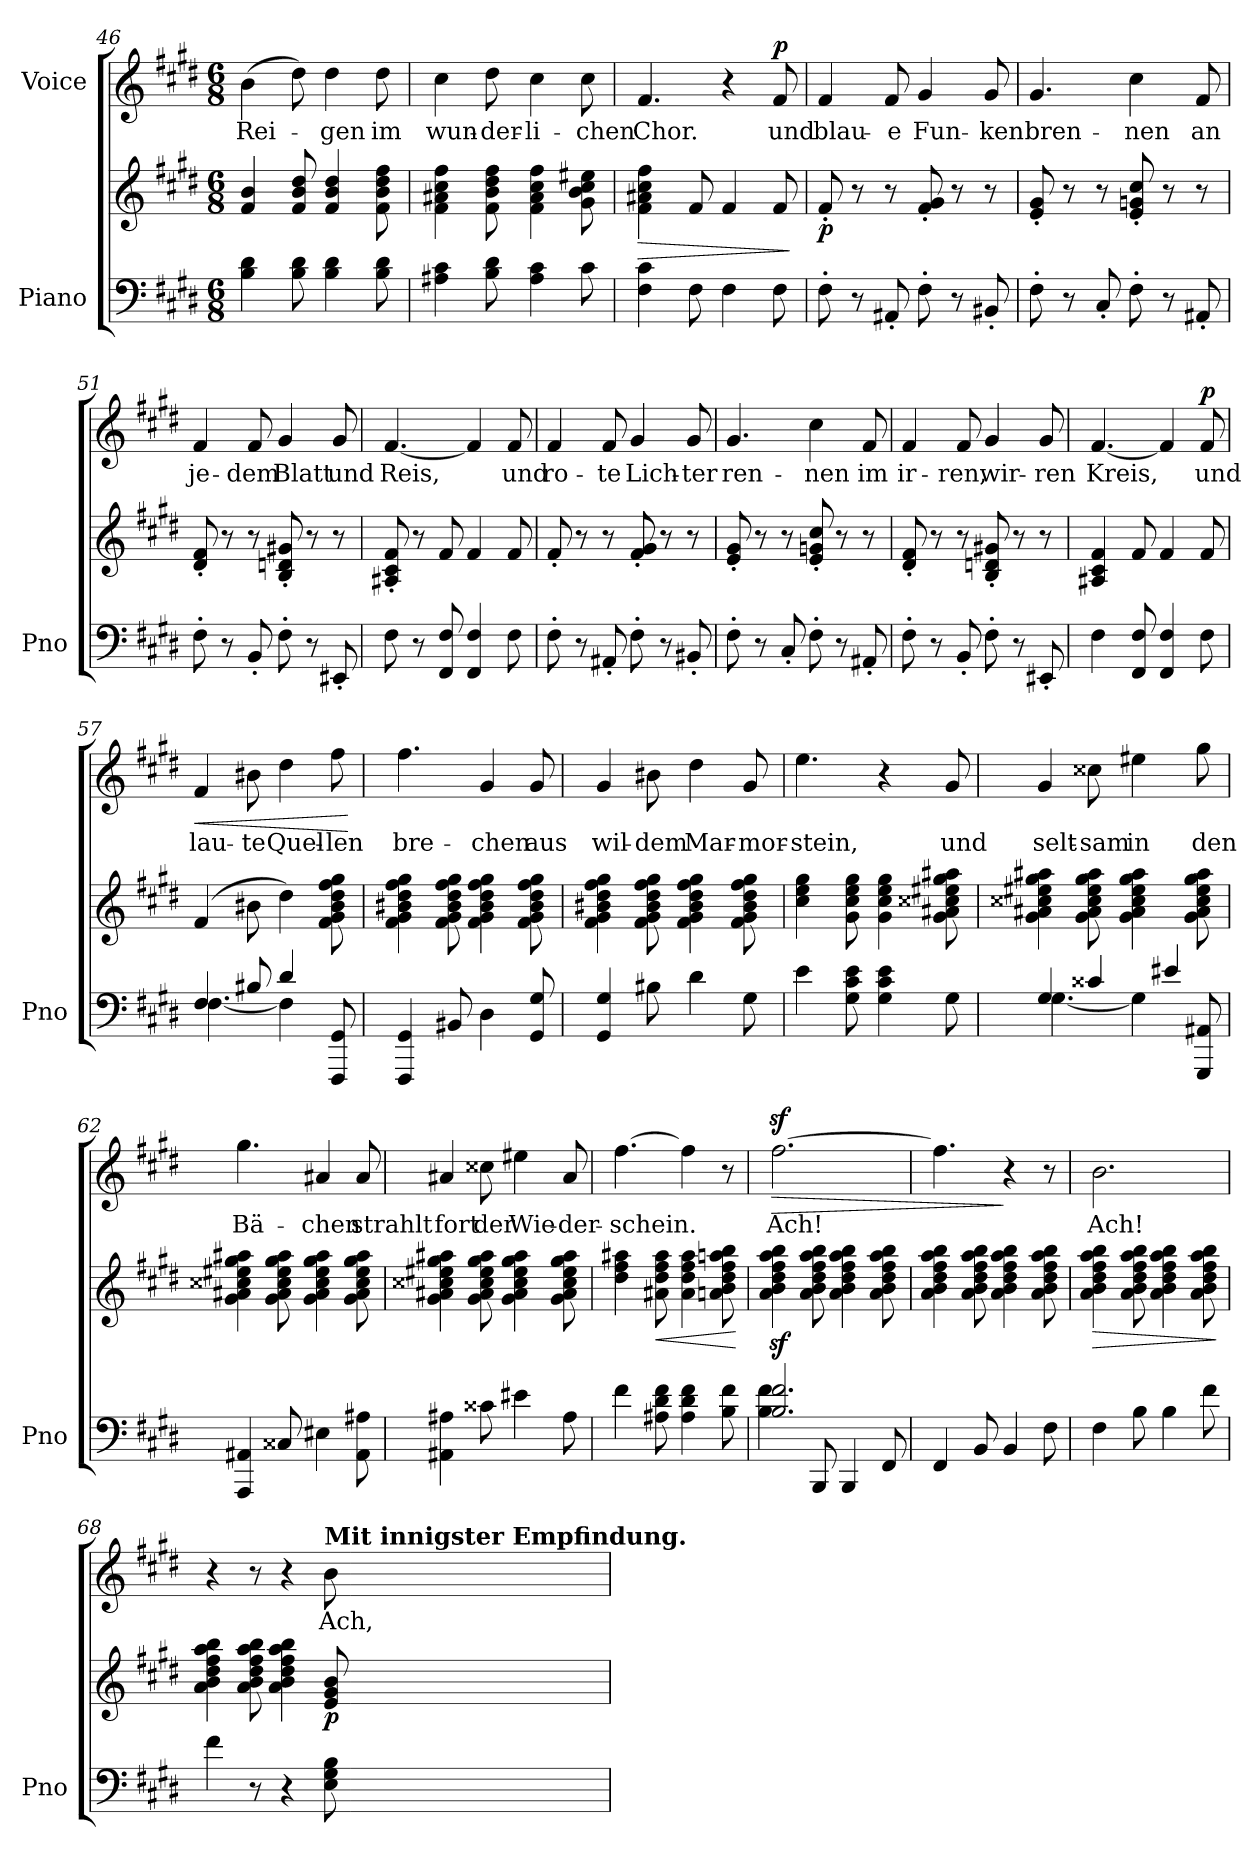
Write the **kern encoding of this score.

**kern	**kern	**dynam	**kern	**text	**dynam
*part2	*part2	*part2	*part1	*part1	*part1
*staff3	*staff2	*staff2/3	*staff1	*staff1	*staff1
*I"Piano	*	*	*I"Voice	*	*
*I'Pno	*	*	*	*	*
*clefF4	*clefG2	*	*clefG2	*	*
*k[f#c#g#d#]	*k[f#c#g#d#]	*	*k[f#c#g#d#]	*	*
*M6/8	*M6/8	*	*M6/8	*	*
=46	=46	=46	=46	=46	=46
!	!	!	!	!LO:LY:b	!
4B\ 4d#\	4f#/ 4b/	.	(4b\	Rei-	.
8B\ 8d#\	8f#/ 8b/ 8dd#/	.	8dd#\)	.	.
!	!	!	!	!LO:LY:b	!
4B\ 4d#\	4f#/ 4b/ 4dd#/	.	4dd#\	gen	.
!	!	!	!	!LO:LY:b	!
8B\ 8d#\	8f#\ 8b\ 8dd#\ 8ff#\	.	8dd#\	im	.
=47	=47	=47	=47	=47	=47
!	!	!	!	!LO:LY:b	!
4A#X\ 4c#\	4f#\ 4a#X\ 4cc#\ 4ff#\	.	4cc#\	wun-	.
!	!	!	!	!LO:LY:b	!
8B\ 8d#\	8f#\ 8b\ 8dd#\ 8ff#\	.	8dd#\	-der-	.
!	!	!	!	!LO:LY:b	!
4A#\ 4c#\	4f#\ 4a#\ 4cc#\ 4ff#\	.	4cc#\	-li-	.
!	!	!	!	!LO:LY:b	!
8c#\	8g#\ 8b\ 8cc#\ 8ee#X\	.	8cc#\	-chen	.
=48	=48	=48	=48	=48	=48
!	!	!LO:HP:b	!	!LO:LY:b	!
4F#\ 4c#\	4f#\ 4a#X\ 4cc#\ 4ff#\	>	4.f#/	Chor.	.
8F#\	8f#/	.	.	.	.
4F#\	4f#/	.	4r	.	.
!	!	!	!	!LO:LY:b	!LO:DY:a
8F#\	8f#/	.	8f#/	und	p
.	.	]	.	.	.
!!LO:PB:g=z
=49	=49	=49	=49	=49	=49
!	!	!LO:DY:b	!	!LO:LY:b	!
8F#'\	8f#'/	p	4f#/	blau-	.
8r	8r	.	.	.	.
!	!	!	!	!LO:LY:b	!
8AA#X'/	8r	.	8f#/	-e	.
!	!	!	!	!LO:LY:b	!
8F#'\	8f#/' 8g#/'	.	4g#/	Fun-	.
8r	8r	.	.	.	.
!	!	!	!	!LO:LY:b	!
8BB#X'/	8r	.	8g#/	-ken	.
=50	=50	=50	=50	=50	=50
!	!	!	!	!LO:LY:b	!
8F#'\	8e/' 8g#/'	.	4.g#/	bren-	.
8r	8r	.	.	.	.
8C#'/	8r	.	.	.	.
!	!	!	!	!LO:LY:b	!
8F#'\	8e/' 8gn/' 8cc#/'	.	4cc#\	-nen	.
8r	8r	.	.	.	.
!	!	!	!	!LO:LY:b	!
8AA#X'/	8r	.	8f#/	an	.
=51	=51	=51	=51	=51	=51
!	!	!	!	!LO:LY:b	!
8F#'\	8d#/' 8f#/'	.	4f#/	je-	.
8r	8r	.	.	.	.
!	!	!	!	!LO:LY:b	!
8BB'/	8r	.	8f#/	-dem	.
!	!	!	!	!LO:LY:b	!
8F#'\	8B/' 8dn/' 8g#X/'	.	4g#/	Blatt	.
8r	8r	.	.	.	.
!	!	!	!	!LO:LY:b	!
8EE#X'/	8r	.	8g#/	und	.
=52	=52	=52	=52	=52	=52
!	!	!	!	!LO:LY:b	!
8F#\	8A#X/' 8c#/' 8f#/'	.	[4.f#/	Reis,	.
8r	8r	.	.	.	.
8FF#/ 8F#/	8f#/	.	.	.	.
4FF#/ 4F#/	4f#/	.	4f#/]	.	.
!	!	!	!	!LO:LY:b	!
8F#\	8f#/	.	8f#/	und	.
=53	=53	=53	=53	=53	=53
!	!	!	!	!LO:LY:b	!
8F#'\	8f#'/	.	4f#/	ro-	.
8r	8r	.	.	.	.
!	!	!	!	!LO:LY:b	!
8AA#X'/	8r	.	8f#/	-te	.
!	!	!	!	!LO:LY:b	!
8F#'\	8f#/' 8g#/'	.	4g#/	Lich-	.
8r	8r	.	.	.	.
!	!	!	!	!LO:LY:b	!
8BB#X'/	8r	.	8g#/	-ter	.
=54	=54	=54	=54	=54	=54
!	!	!	!	!LO:LY:b	!
8F#'\	8e/' 8g#/'	.	4.g#/	ren-	.
8r	8r	.	.	.	.
8C#'/	8r	.	.	.	.
!	!	!	!	!LO:LY:b	!
8F#'\	8e/' 8gn/' 8cc#/'	.	4cc#\	-nen	.
8r	8r	.	.	.	.
!	!	!	!	!LO:LY:b	!
8AA#X'/	8r	.	8f#/	im	.
!!LO:LB:g=z
=55	=55	=55	=55	=55	=55
!	!	!	!	!LO:LY:b	!
8F#'\	8d#/' 8f#/'	.	4f#/	ir-	.
8r	8r	.	.	.	.
!	!	!	!	!LO:LY:b	!
8BB'/	8r	.	8f#/	-ren,	.
!	!	!	!	!LO:LY:b	!
8F#'\	8B/' 8dn/' 8g#X/'	.	4g#/	wir-	.
8r	8r	.	.	.	.
!	!	!	!	!LO:LY:b	!
8EE#X'/	8r	.	8g#/	-ren	.
=56	=56	=56	=56	=56	=56
!	!	!	!	!LO:LY:b	!
4F#\	4A#X/ 4c#/ 4f#/	.	[4.f#/	Kreis,	.
8FF#/ 8F#/	8f#/	.	.	.	.
4FF#/ 4F#/	4f#/	.	4f#/]	.	.
!	!	!	!	!LO:LY:b	!LO:DY:a
8F#\	8f#/	.	8f#/	und	p
=57	=57	=57	=57	=57	=57
*^	*	*	*	*	*
!	!LO:N:head=solid	!	!	!	!LO:LY:b	!LO:HP:b
4F#/	[4.F#\	(4f#/	.	4f#/	lau-	<
!	!	!	!	!	!LO:LY:b	!
8B#X/	.	8b#X\	.	8b#X\	-te	.
!	!	!	!	!	!LO:LY:b	!
4d#/	4F#\]	4dd#\)	.	4dd#\	Quel-	.
!	!	!	!	!	!LO:LY:b	!
8FFF#/ 8GG#/	8ryy	8f#\ 8g#\ 8b#\ 8dd#\ 8ff#\ 8gg#\	.	8ff#\	-len	.
*v	*v	*	*	*	*	*
.	.	.	.	.	[
=58	=58	=58	=58	=58	=58
!	!	!	!	!LO:LY:b	!
4FFF#/ 4GG#/	4f#\ 4g#\ 4b#X\ 4dd#\ 4ff#\ 4gg#\	.	4.ff#\	bre-	.
8BB#X/	8f#\ 8g#\ 8b#\ 8dd#\ 8ff#\ 8gg#\	.	.	.	.
!	!	!	!	!LO:LY:b	!
4D#\	4f#\ 4g#\ 4b#\ 4dd#\ 4ff#\ 4gg#\	.	4g#/	-chen	.
!	!	!	!	!LO:LY:b	!
8GG#/ 8G#/	8f#\ 8g#\ 8b#\ 8dd#\ 8ff#\ 8gg#\	.	8g#/	aus	.
=59	=59	=59	=59	=59	=59
!	!	!	!	!LO:LY:b	!
4GG#/ 4G#/	4f#\ 4g#\ 4b#X\ 4dd#\ 4ff#\ 4gg#\	.	4g#/	wil-	.
!	!	!	!	!LO:LY:b	!
8B#X\	8f#\ 8g#\ 8b#\ 8dd#\ 8ff#\ 8gg#\	.	8b#X\	-dem	.
!	!	!	!	!LO:LY:b	!
4d#\	4f#\ 4g#\ 4b#\ 4dd#\ 4ff#\ 4gg#\	.	4dd#\	Mar-	.
!	!	!	!	!LO:LY:b	!
8G#\	8f#\ 8g#\ 8b#\ 8dd#\ 8ff#\ 8gg#\	.	8g#/	-mor-	.
=60	=60	=60	=60	=60	=60
!	!	!	!	!LO:LY:b	!
4e\	4cc#\ 4ee\ 4gg#\	.	4.ee\	-stein,	.
8G#\ 8c#\ 8e\	8g#\ 8cc#\ 8ee\ 8gg#\	.	.	.	.
4G#\ 4c#\ 4e\	4g#\ 4cc#\ 4ee\ 4gg#\	.	4r	.	.
!	!	!	!	!LO:LY:b	!
8G#\	8g#\ 8a#X\ 8cc##X\ 8ee#X\ 8gg#\ 8aa#X\	.	8g#/	und	.
!!LO:LB:g=z
=61	=61	=61	=61	=61	=61
*^	*	*	*	*	*
!	!LO:N:head=solid	!	!	!	!LO:LY:b	!
4G#/	[4.G#\	4g#\ 4a#X\ 4cc##X\ 4ee#X\ 4gg#\ 4aa#X\	.	4g#/	selt-	.
!	!	!	!	!	!LO:LY:b	!
4c##X/	.	8g#\ 8a#\ 8cc##\ 8ee#\ 8gg#\ 8aa#\	.	8cc##X\	-sam	.
!	!	!	!	!	!LO:LY:b	!
.	4G#\]	4g#\ 4a#\ 4cc##\ 4ee#\ 4gg#\ 4aa#\	.	4ee#X\	in	.
4e#X/	.	.	.	.	.	.
!	!	!	!	!	!LO:LY:b	!
.	8GGG#/ 8AA#X/	8g#\ 8a#\ 8cc##\ 8ee#\ 8gg#\ 8aa#\	.	8gg#\	den	.
=62	=62	=62	=62	=62	=62	=62
!	!	!	!	!	!LO:LY:b	!
*v	*v	*	*	*	*	*
4AAA/ 4AA#X/	4g#\ 4a#X\ 4cc##X\ 4ee#X\ 4gg#\ 4aa#X\	.	4.gg#\	Bä-	.
8C##X/	8g#\ 8a#\ 8cc##\ 8ee#\ 8gg#\ 8aa#\	.	.	.	.
!	!	!	!	!LO:LY:b	!
4E#X\	4g#\ 4a#\ 4cc##\ 4ee#\ 4gg#\ 4aa#\	.	4a#X/	-chen	.
!	!	!	!	!LO:LY:b	!
8AA#\ 8A#X\	8g#\ 8a#\ 8cc##\ 8ee#\ 8gg#\ 8aa#\	.	8a#/	strahlt	.
=63	=63	=63	=63	=63	=63
!	!	!	!	!LO:LY:b	!
4AA#X\ 4A#X\	4g#\ 4a#X\ 4cc##X\ 4ee#X\ 4gg#\ 4aa#X\	.	4a#X/	fort	.
!	!	!	!	!LO:LY:b	!
8c##X\	8g#\ 8a#\ 8cc##\ 8ee#\ 8gg#\ 8aa#\	.	8cc##X\	der	.
!	!	!	!	!LO:LY:b	!
4e#X\	4g#\ 4a#\ 4cc##\ 4ee#\ 4gg#\ 4aa#\	.	4ee#X\	Wie-	.
!	!	!	!	!LO:LY:b	!
8A#\	8g#\ 8a#\ 8cc##\ 8ee#\ 8gg#\ 8aa#\	.	8a#/	-der-	.
=64	=64	=64	=64	=64	=64
!	!	!	!	!LO:LY:b	!
4f#\	4dd#\ 4ff#\ 4aa#X\	.	[4.ff#\	-schein.	.
!	!	!LO:HP:b	!	!	!
8A#X\ 8d#\ 8f#\	8a#X\ 8dd#\ 8ff#\ 8aa#\	<	.	.	.
4A#\ 4d#\ 4f#\	4a#\ 4dd#\ 4ff#\ 4aa#\	.	4ff#\]	.	.
8B\ 8f#\	8an\ 8b\ 8dd#\ 8ff#\ 8aan\ 8bb\	.	8r	.	.
.	.	[	.	.	.
=65	=65	=65	=65	=65	=65
*^	*	*	*	*	*
!	!	!	!	!	!LO:LY:b	!LO:HP:b
2.B/ 2.f#/	4B\ 4f#\	4a\z< 4b\z< 4dd#\z< 4ff#\z< 4aa\z< 4bb\z<	.	[2.ff#z>\	Ach!	>
.	8BBB/	8a\ 8b\ 8dd#\ 8ff#\ 8aa\ 8bb\	.	.	.	.
.	4BBB/	4a\ 4b\ 4dd#\ 4ff#\ 4aa\ 4bb\	.	.	.	.
.	8FF#/	8a\ 8b\ 8dd#\ 8ff#\ 8aa\ 8bb\	.	.	.	.
*v	*v	*	*	*	*	*
=66	=66	=66	=66	=66	=66
4FF#/	4a\ 4b\ 4dd#\ 4ff#\ 4aa\ 4bb\	.	4.ff#\]	.	.
8BB/	8a\ 8b\ 8dd#\ 8ff#\ 8aa\ 8bb\	.	.	.	.
4BB/	4a\ 4b\ 4dd#\ 4ff#\ 4aa\ 4bb\	.	4r	.	]
8F#\	8a\ 8b\ 8dd#\ 8ff#\ 8aa\ 8bb\	.	8r	.	.
!!LO:LB:g=z
=67	=67	=67	=67	=67	=67
!	!	!LO:HP:b	!	!LO:LY:b	!
4F#\	4a\ 4b\ 4dd#\ 4ff#\ 4aa\ 4bb\	>	2.b\	Ach!	.
8B\	8a\ 8b\ 8dd#\ 8ff#\ 8aa\ 8bb\	.	.	.	.
4B\	4a\ 4b\ 4dd#\ 4ff#\ 4aa\ 4bb\	.	.	.	.
8f#\	8a\ 8b\ 8dd#\ 8ff#\ 8aa\ 8bb\	.	.	.	.
.	.	]	.	.	.
=68	=68	=68	=68	=68	=68
4f#\	4a\ 4b\ 4dd#\ 4ff#\ 4aa\ 4bb\	.	4r	.	.
8r	8a\ 8b\ 8dd#\ 8ff#\ 8aa\ 8bb\	.	8r	.	.
4r	4a\ 4b\ 4dd#\ 4ff#\ 4aa\ 4bb\	.	4r	.	.
!	!	!	!LO:TX:a:B:t=Mit innigster Empfindung.	!	!
!	!	!LO:DY:b	!	!LO:LY:b	!
8E\ 8G#\ 8B\	8e/ 8g#/ 8b/	p	8b\	Ach,	.
=	=	=	=	=	=
*-	*-	*-	*-	*-	*-
